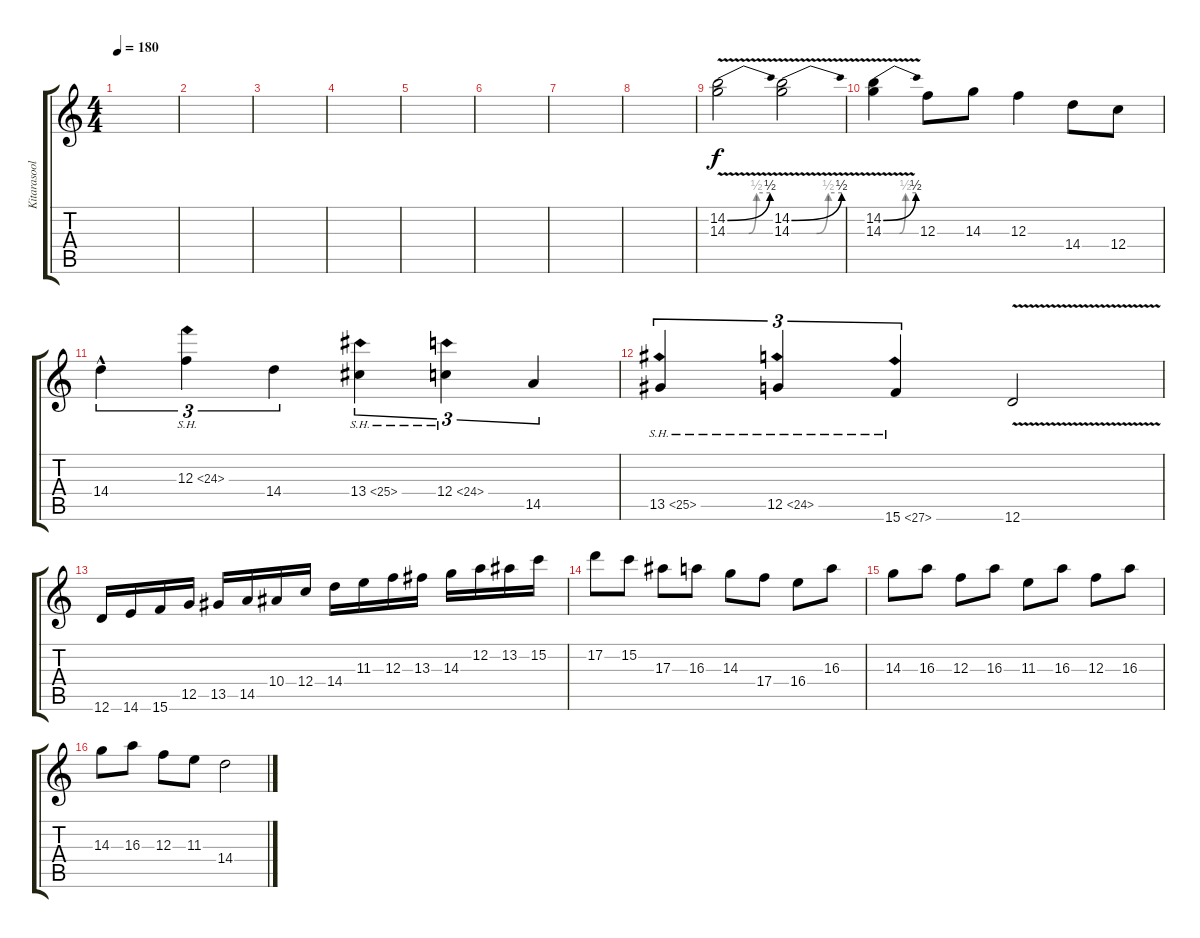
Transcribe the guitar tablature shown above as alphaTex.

\track ("Kitarasoolo" "Kitarasool") {instrument overdrivenguitar}
\staff {score tabs}
\tuning (D4 A3 F3 C3 G2 D2) {hide}
\ts (4 4)
\tempo 180
\clef g2
\ks c
|
|
|
|
|
|
|
|
(14.2{be (bend 0 0 60 2)} 14.3{be (custom 0 0 30 0 41 2 60 2) v}).2 (14.2{be (bend 0 0 60 2)} 14.3{be (custom 0 0 30 0 44 2 60 2) v}).2 |
(14.2{be (bend 0 0 60 2)} 14.3{be (custom 0 0 30 0 41 2 60 2) v}).4 12.3.8 14.3.8 12.3.4 14.4.8 12.4.8 |
14.4{hac}.4{tu (3 2)} 12.3{sh 12}.4{tu (3 2)} 14.4.4{tu (3 2)} 13.4{sh 12}.4{tu (3 2)} 12.4{sh 12}.4{tu (3 2)} 14.5.4{tu (3 2)} |
13.5{sh 12}.4{tu (3 2)} 12.5{sh 12}.4{tu (3 2)} 15.6{sh 12}.4{tu (3 2)} 12.6{v}.2 |
12.6.16 14.6.16 15.6.16 12.5.16 13.5.16 14.5.16 10.4.16 12.4.16 14.4.16 11.3.16 12.3.16 13.3.16 14.3.16 12.2.16 13.2.16 15.2.16 |
17.2.8 15.2.8 17.3.8 16.3.8 14.3.8 17.4.8 16.4.8 16.3.8 |
14.3.8 16.3.8 12.3.8 16.3.8 11.3.8 16.3.8 12.3.8 16.3.8 |
14.3.8 16.3.8 12.3.8 11.3.8 14.4.2
